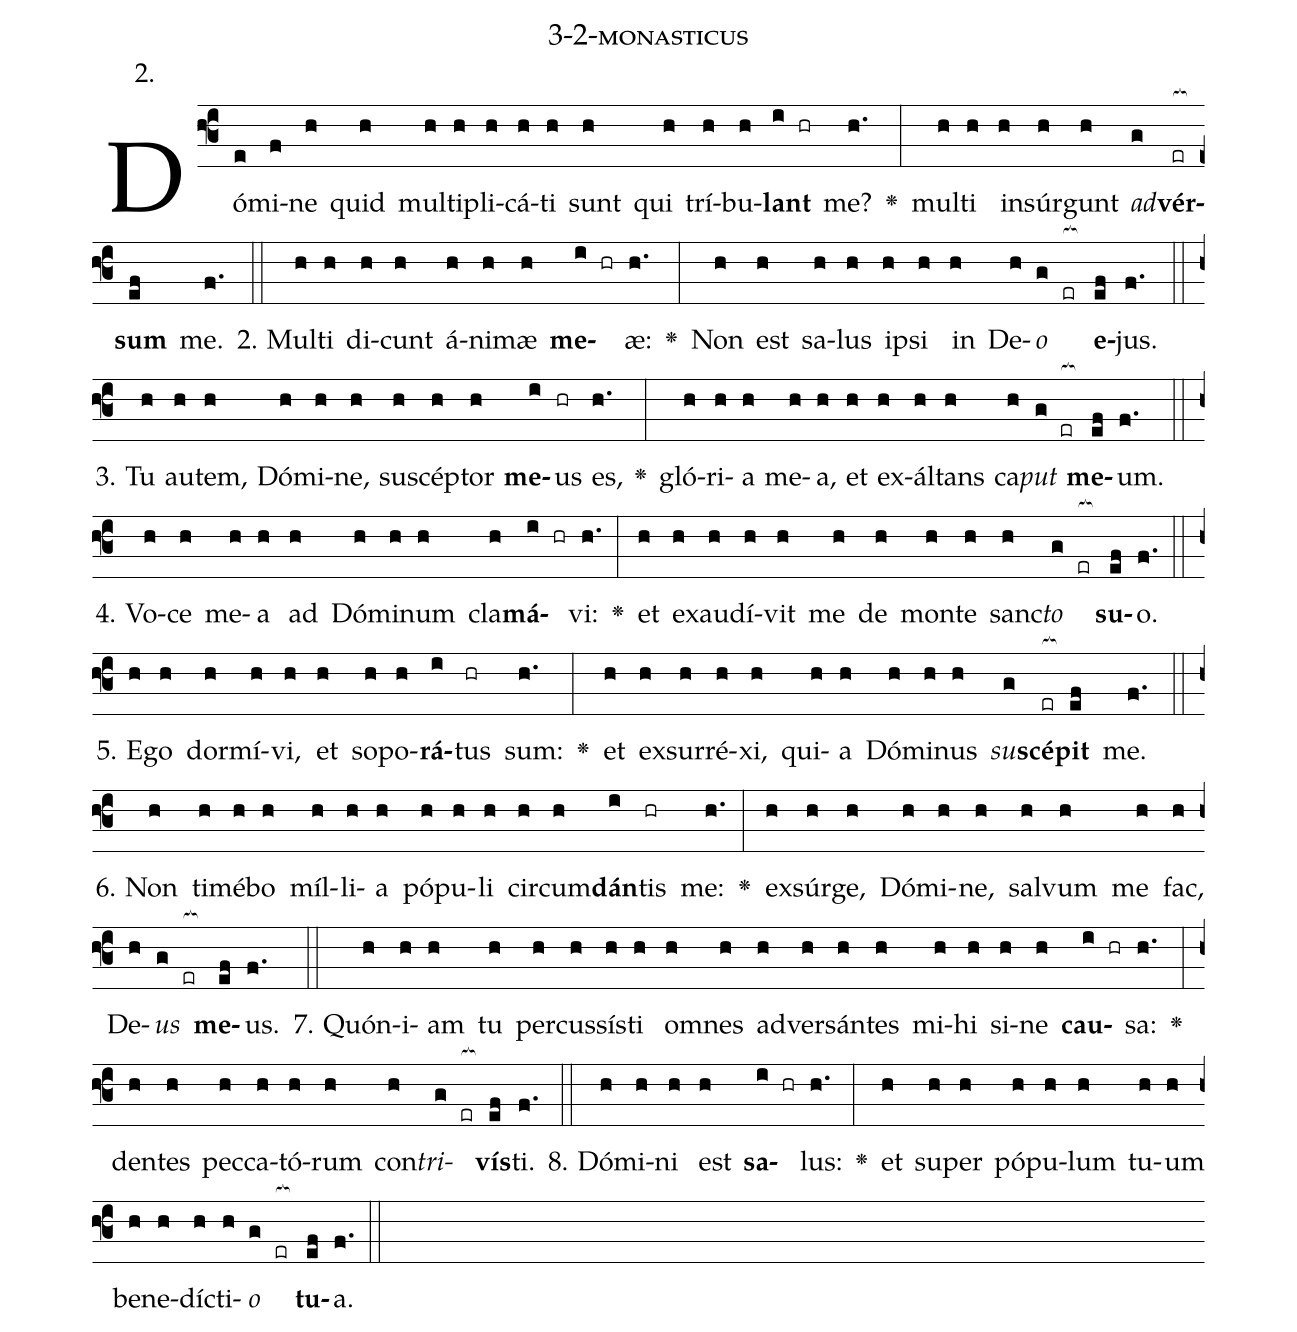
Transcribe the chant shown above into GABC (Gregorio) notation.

name: 3-2-monasticus;
annotation: 2.;
%%
(f3)Dó(e)mi(f)ne(h) quid(h) mul(h)ti(h)pli(h)cá(h)ti(h) sunt(h) qui(h) trí(h)bu(h)<b>lant</b>(i hr) me?(h.) <v>\greheightstar</v>(:) mul(h)ti(h) in(h)súr(h)gunt(h) <i>ad</i>(g)<b>vér</b>(er[ocb:1{])<b>sum</b>(ef[ocb:0}]) me.(f.) (::)
2. Mul(h)ti(h) di(h)cunt(h) á(h)ni(h)mæ(h) <b>me</b>(i hr)æ:(h.) <v>\greheightstar</v>(:) Non(h) est(h) sa(h)lus(h) ip(h)si(h) in(h) De(h)<i>o</i>(g er[ocb:1{]) <b>e</b>(ef[ocb:0}])jus.(f.) (::)
3. Tu(h) au(h)tem,(h) Dó(h)mi(h)ne,(h) su(h)scép(h)tor(h) <b>me</b>(i)us(hr) es,(h.) <v>\greheightstar</v>(:) gló(h)ri(h)a(h) me(h)a,(h) et(h) ex(h)ál(h)tans(h) ca(h)<i>put</i>(g er[ocb:1{]) <b>me</b>(ef[ocb:0}])um.(f.) (::)
4. Vo(h)ce(h) me(h)a(h) ad(h) Dó(h)mi(h)num(h) cla(h)<b>má</b>(i hr)vi:(h.) <v>\greheightstar</v>(:) et(h) ex(h)au(h)dí(h)vit(h) me(h) de(h) mon(h)te(h) sanc(h)<i>to</i>(g er[ocb:1{]) <b>su</b>(ef[ocb:0}])o.(f.) (::)
5. E(h)go(h) dor(h)mí(h)vi,(h) et(h) so(h)po(h)<b>rá</b>(i)tus(hr) sum:(h.) <v>\greheightstar</v>(:) et(h) ex(h)sur(h)ré(h)xi,(h) qui(h)a(h) Dó(h)mi(h)nus(h) <i>su</i>(g)<b>scé</b>(er[ocb:1{])<b>pit</b>(ef[ocb:0}]) me.(f.) (::)
6. Non(h) ti(h)mé(h)bo(h) míl(h)li(h)a(h) pó(h)pu(h)li(h) cir(h)cum(h)<b>dán</b>(i)tis(hr) me:(h.) <v>\greheightstar</v>(:) ex(h)súr(h)ge,(h) Dó(h)mi(h)ne,(h) sal(h)vum(h) me(h) fac,(h) De(h)<i>us</i>(g er[ocb:1{]) <b>me</b>(ef[ocb:0}])us.(f.) (::)
7. Quón(h)i(h)am(h) tu(h) per(h)cus(h)sís(h)ti(h) om(h)nes(h) ad(h)ver(h)sán(h)tes(h) mi(h)hi(h) si(h)ne(h) <b>cau</b>(i hr)sa:(h.) <v>\greheightstar</v>(:) den(h)tes(h) pec(h)ca(h)tó(h)rum(h) con(h)<i>tri</i>(g er[ocb:1{])<b>vís</b>(ef[ocb:0}])ti.(f.) (::)
8. Dó(h)mi(h)ni(h) est(h) <b>sa</b>(i hr)lus:(h.) <v>\greheightstar</v>(:) et(h) su(h)per(h) pó(h)pu(h)lum(h) tu(h)um(h) be(h)ne(h)díc(h)ti(h)<i>o</i>(g er[ocb:1{]) <b>tu</b>(ef[ocb:0}])a.(f.) (::)
